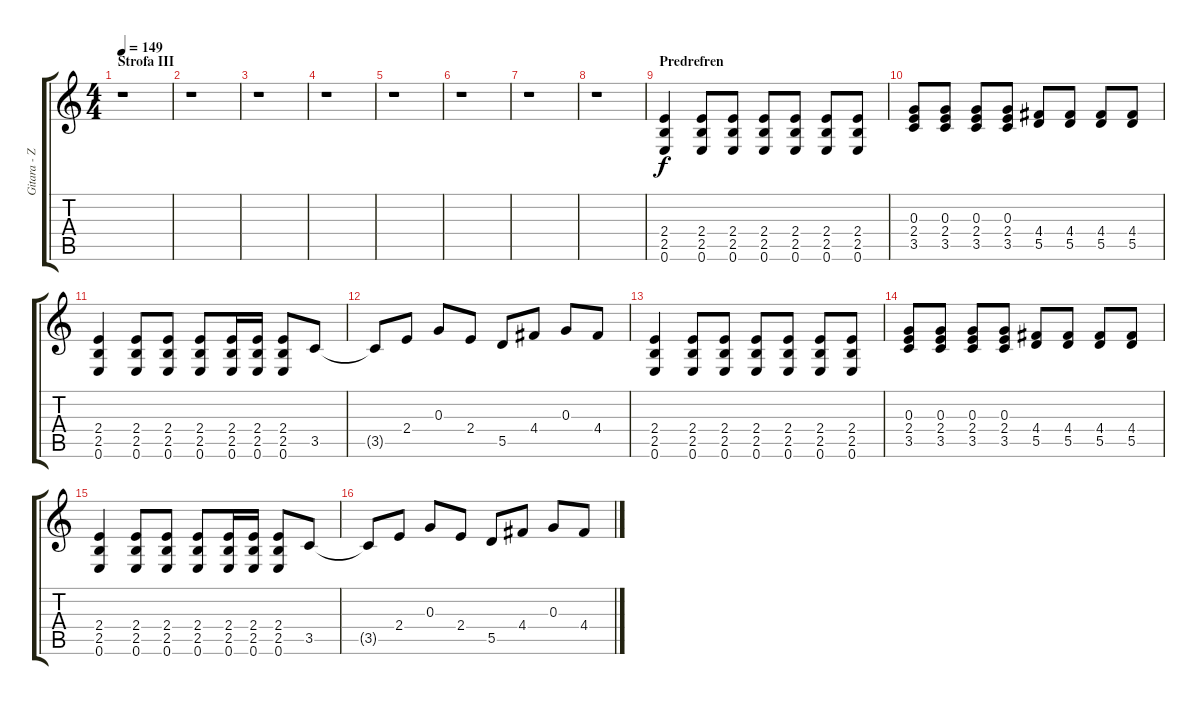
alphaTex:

\track ("Gitara - Zvonko Djukic Djule" "Gitara - Z") {instrument electricguitarclean}
\staff {score tabs}
\tuning (E4 B3 G3 D3 A2 E2) {hide}
\ts (4 4)
\section ("" "Strofa III")
\tempo 149
\clef g2
\ks c
r.1{dy f} |
r.1 |
r.1 |
r.1 |
r.1 |
r.1 |
r.1 |
r.1 |
\section ("" "Predrefren")
(2.4 2.5 0.6).4{volume 12 instrument electricguitarmuted} (2.4 2.5 0.6).8 (2.4 2.5 0.6).8 (2.4 2.5 0.6).8 (2.4 2.5 0.6).8 (2.4 2.5 0.6).8 (2.4 2.5 0.6).8 |
(0.3 2.4 3.5).8 (0.3 2.4 3.5).8 (0.3 2.4 3.5).8 (0.3 2.4 3.5).8 (4.4 5.5).8 (4.4 5.5).8 (4.4 5.5).8 (4.4 5.5).8 |
(2.4 2.5 0.6).4{volume 10 instrument electricguitarmuted} (2.4 2.5 0.6).8 (2.4 2.5 0.6).8 (2.4 2.5 0.6).8 (2.4 2.5 0.6).16 (2.4 2.5 0.6).16 (2.4 2.5 0.6).8 3.5.8{volume 13 instrument electricguitarclean} |
3.5{t}.8 2.4.8 0.3.8 2.4.8 5.5.8 4.4.8 0.3.8 4.4.8 |
(2.4 2.5 0.6).4{volume 12 instrument electricguitarmuted} (2.4 2.5 0.6).8 (2.4 2.5 0.6).8 (2.4 2.5 0.6).8 (2.4 2.5 0.6).8 (2.4 2.5 0.6).8 (2.4 2.5 0.6).8 |
(0.3 2.4 3.5).8 (0.3 2.4 3.5).8 (0.3 2.4 3.5).8 (0.3 2.4 3.5).8 (4.4 5.5).8 (4.4 5.5).8 (4.4 5.5).8 (4.4 5.5).8 |
(2.4 2.5 0.6).4{volume 10 instrument electricguitarmuted} (2.4 2.5 0.6).8 (2.4 2.5 0.6).8 (2.4 2.5 0.6).8 (2.4 2.5 0.6).16 (2.4 2.5 0.6).16 (2.4 2.5 0.6).8 3.5.8{volume 13 instrument electricguitarclean} |
3.5{t}.8 2.4.8 0.3.8 2.4.8 5.5.8 4.4.8 0.3.8 4.4.8
